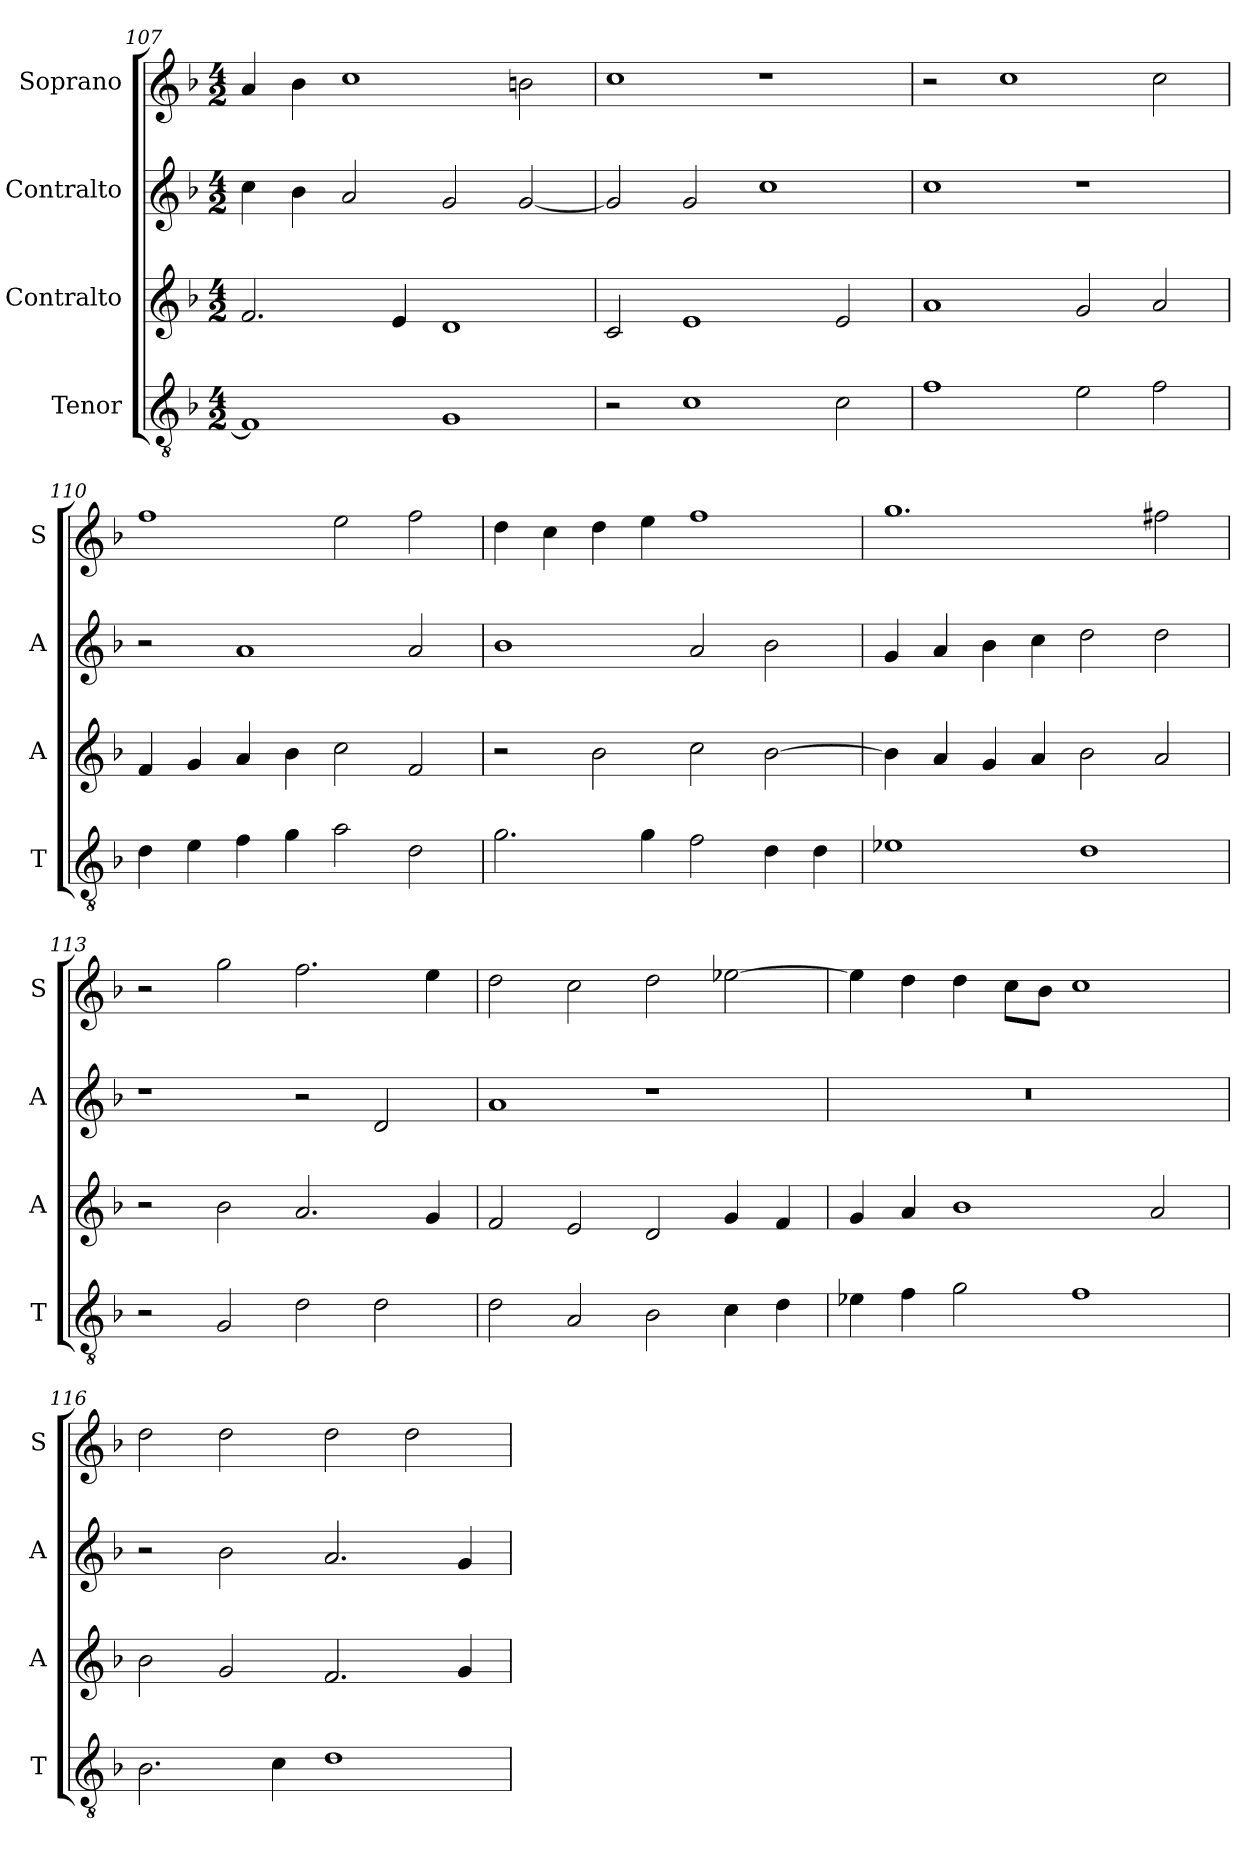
**kern	**kern	**kern	**kern
*part4	*part3	*part2	*part1
*staff4	*staff3	*staff2	*staff1
*I"Tenor	*I"Contralto	*I"Contralto	*I"Soprano
*I'T	*I'A	*I'A	*I'S
*clefGv2	*clefG2	*clefG2	*clefG2
*k[b-]	*k[b-]	*k[b-]	*k[b-]
*G:dor	*G:dor	*G:dor	*G:dor
*M4/2	*M4/2	*M4/2	*M4/2
=107	=107	=107	=107
1F]	2.f	4cc	4a
.	.	4b-	4b-
.	.	2a	1cc
.	4e	.	.
1G	1d	2g	.
.	.	[2g	2bn
=108	=108	=108	=108
2r	2c	2g]	1cc
1c	1e	2g	.
.	.	1cc	1r
2c	2e	.	.
=109	=109	=109	=109
1f	1a	1cc	2r
.	.	.	1cc
2e	2g	1r	.
2f	2a	.	2cc
=110	=110	=110	=110
4d	4f	2r	1ff
4e	4g	.	.
4f	4a	1a	.
4g	4b-	.	.
2a	2cc	.	2ee
2d	2f	2a	2ff
=111	=111	=111	=111
2.g	2r	1b-	4dd
.	.	.	4cc
.	2b-	.	4dd
4g	.	.	4ee
2f	2cc	2a	1ff
4d	[2b-	2b-	.
4d	.	.	.
=112	=112	=112	=112
1e-X	4b-]	4g	1.gg
.	4a	4a	.
.	4g	4b-	.
.	4a	4cc	.
1d	2b-	2dd	.
.	2a	2dd	2ff#X
=113	=113	=113	=113
2r	2r	1r	2r
2G	2b-	.	2gg
2d	2.a	2r	2.ff
2d	.	2d	.
.	4g	.	4ee
=114	=114	=114	=114
2d	2f	1a	2dd
2A	2e	.	2cc
2B-	2d	1r	2dd
4c	4g	.	[2ee-X
4d	4f	.	.
=115	=115	=115	=115
4e-X	4g	0r	4ee-]
4f	4a	.	4dd
2g	1b-	.	4dd
.	.	.	8cc\L
.	.	.	8b-\J
1f	.	.	1cc
.	2a	.	.
=116	=116	=116	=116
2.B-	2b-	2r	2dd
.	2g	2b-	2dd
4c	.	.	.
1d	2.f	2.a	2dd
.	.	.	2dd
.	4g	4g	.
=	=	=	=
*-	*-	*-	*-
